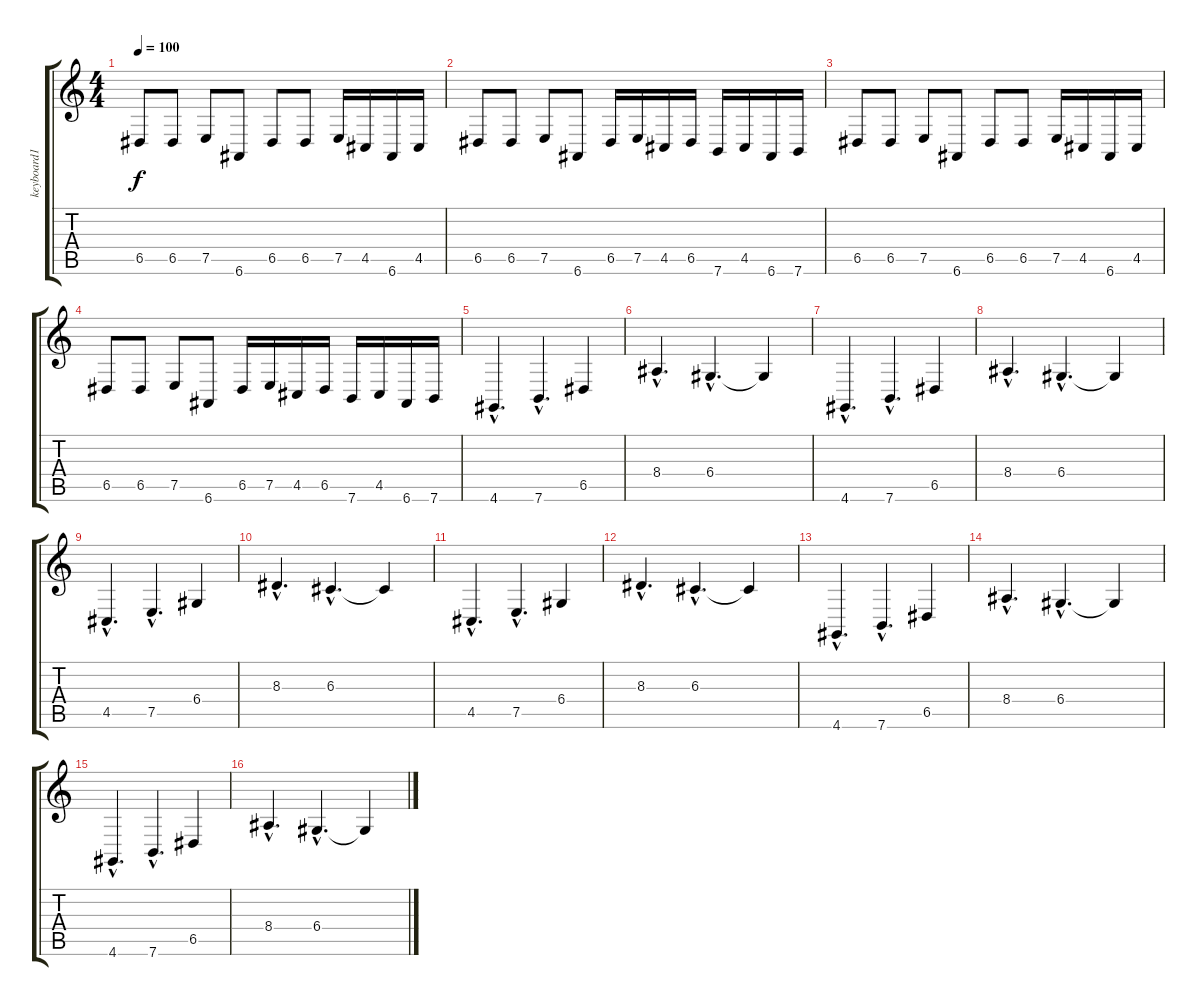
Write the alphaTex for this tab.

\track ("keyboard1" "keyboard1") {instrument stringensemble1}
\staff {score tabs}
\tuning (E4 B3 G3 D3 A2 E2) {hide}
\ts (4 4)
\tempo 100
\clef g2
\ks c
6.5.8{dy f} 6.5.8 7.5.8 6.6.8 6.5.8 6.5.8 7.5.16 4.5.16 6.6.16 4.5.16 |
6.5.8 6.5.8 7.5.8 6.6.8 6.5.16 7.5.16 4.5.16 6.5.16 7.6.16 4.5.16 6.6.16 7.6.16 |
6.5.8 6.5.8 7.5.8 6.6.8 6.5.8 6.5.8 7.5.16 4.5.16 6.6.16 4.5.16 |
6.5.8 6.5.8 7.5.8 6.6.8 6.5.16 7.5.16 4.5.16 6.5.16 7.6.16 4.5.16 6.6.16 7.6.16 |
4.6{hac}.4{d} 7.6{hac}.4{d} 6.5.4 |
8.4{hac}.4{d} 6.4{hac}.4{d} 6.4{t}.4 |
4.6{hac}.4{d} 7.6{hac}.4{d} 6.5.4 |
8.4{hac}.4{d} 6.4{hac}.4{d} 6.4{t}.4 |
4.5{hac}.4{d} 7.5{hac}.4{d} 6.4.4 |
8.3{hac}.4{d} 6.3{hac}.4{d} 6.3{t}.4 |
4.5{hac}.4{d} 7.5{hac}.4{d} 6.4.4 |
8.3{hac}.4{d} 6.3{hac}.4{d} 6.3{t}.4 |
4.6{hac}.4{d} 7.6{hac}.4{d} 6.5.4 |
8.4{hac}.4{d} 6.4{hac}.4{d} 6.4{t}.4 |
4.6{hac}.4{d} 7.6{hac}.4{d} 6.5.4 |
8.4{hac}.4{d} 6.4{hac}.4{d} 6.4{t}.4
